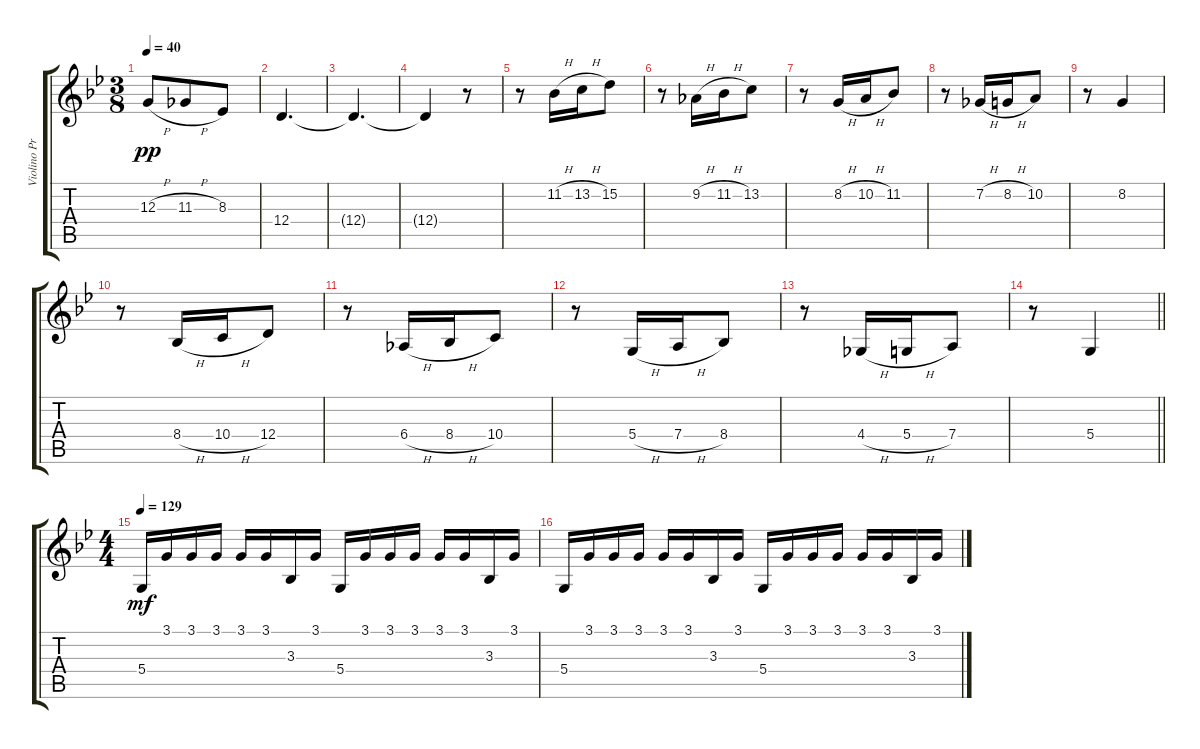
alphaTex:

\track ("Violino Principale" "Violino Pr") {instrument violin}
\staff {score tabs}
\tuning (E4 B3 G3 D3 A2 E2) {hide}
\ts (3 8)
\tempo 40
\clef g2
\ks bb
12.3{h}.8{dy pp} 11.3{h}.8 8.3.8 |
12.4.4{d} |
12.4{t}.4{d} |
12.4{t}.4 r.8 |
r.8 11.2{h}.16 13.2{h}.16 15.2.8 |
r.8 9.2{h}.16 11.2{h}.16 13.2.8 |
r.8 8.2{h}.16 10.2{h}.16 11.2.8 |
r.8 7.2{h}.16 8.2{h}.16 10.2.8 |
r.8 8.2.4 |
r.8 8.4{h}.16 10.4{h}.16 12.4.8 |
r.8 6.4{h}.16 8.4{h}.16 10.4.8 |
r.8 5.4{h}.16 7.4{h}.16 8.4.8 |
r.8 4.4{h}.16 5.4{h}.16 7.4.8 |
\barLineRight lightlight
r.8 5.4.4 |
\ts (4 4)
\tempo 129
5.4.16{dy mf} 3.1.16 3.1.16 3.1.16 3.1.16 3.1.16 3.3.16 3.1.16 5.4.16 3.1.16 3.1.16 3.1.16 3.1.16 3.1.16 3.3.16 3.1.16 |
5.4.16 3.1.16 3.1.16 3.1.16 3.1.16 3.1.16 3.3.16 3.1.16 5.4.16 3.1.16 3.1.16 3.1.16 3.1.16 3.1.16 3.3.16 3.1.16
